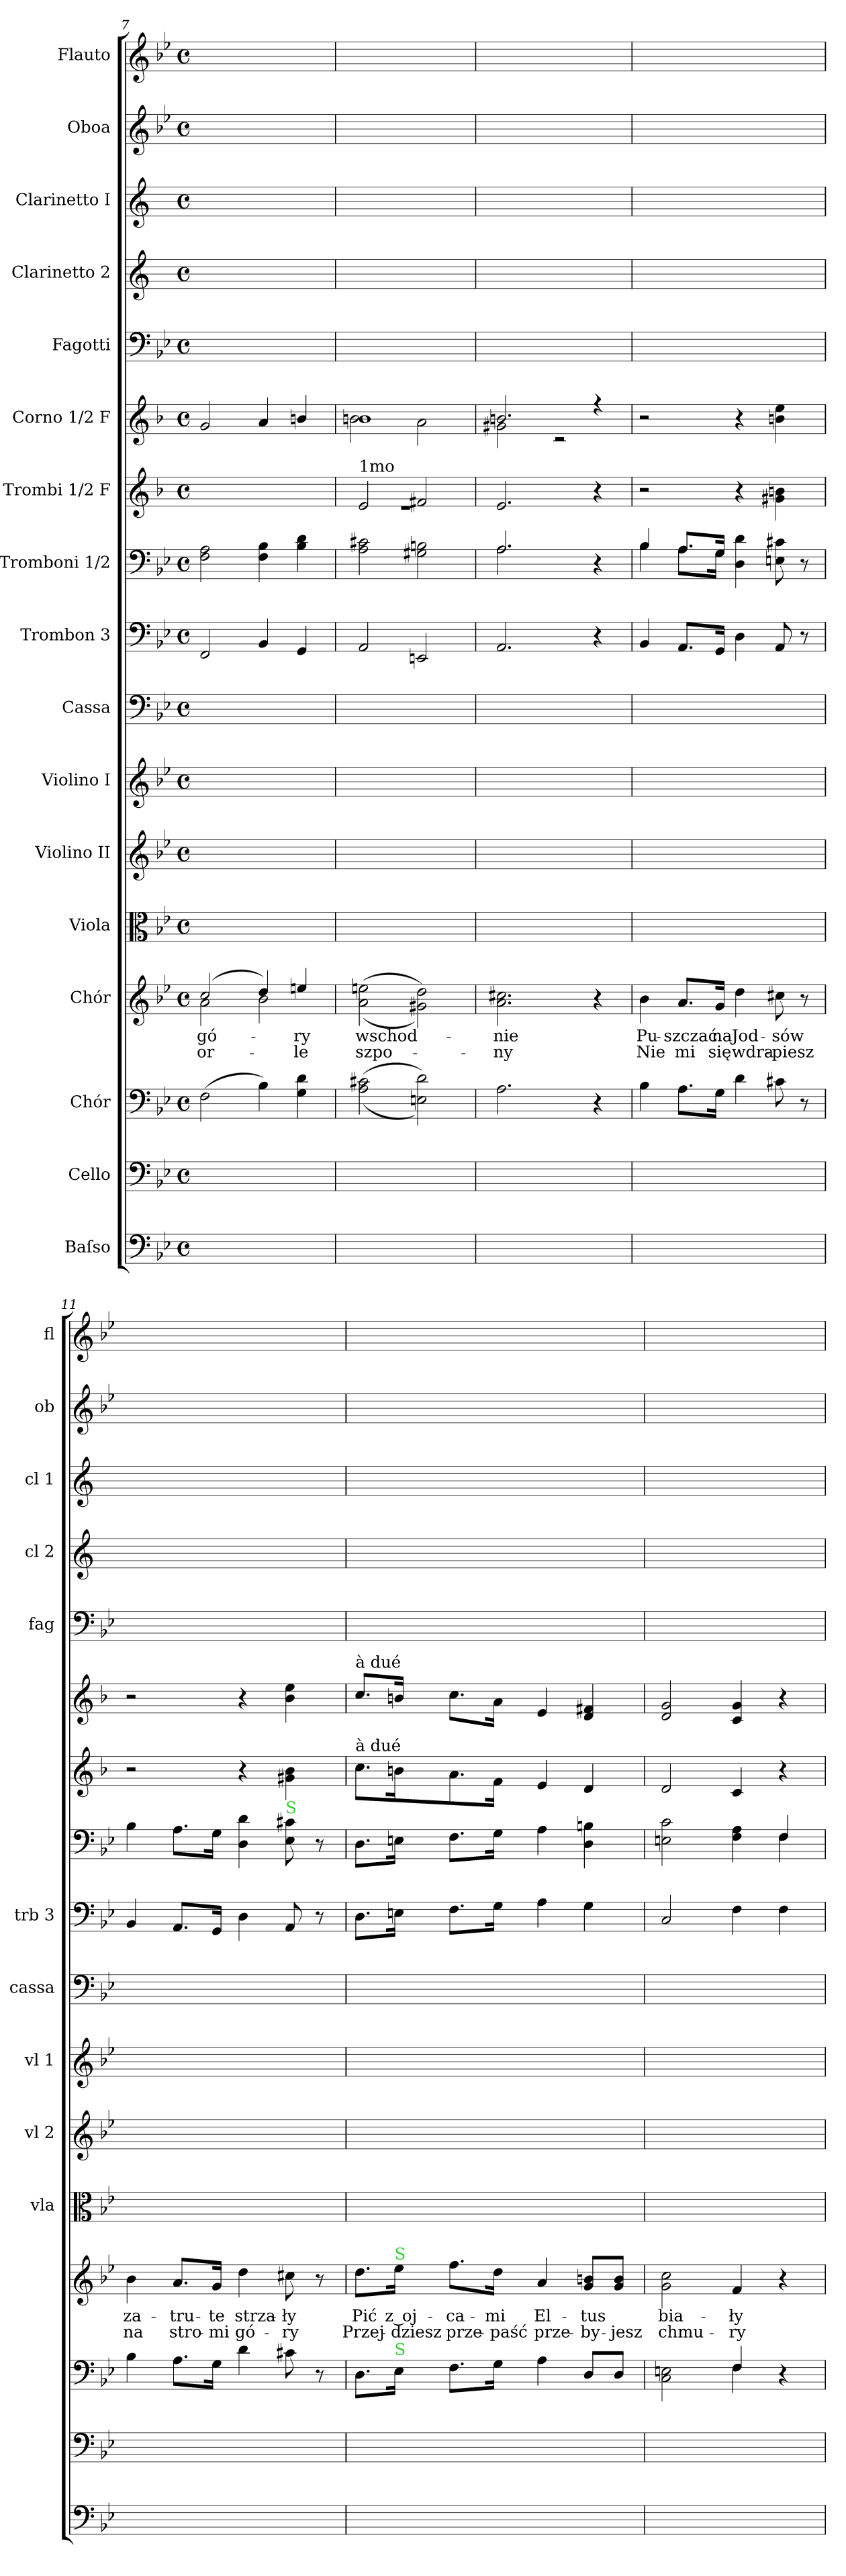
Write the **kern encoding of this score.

**kern	**kern	**kern	**kern	**text	**text	**kern	**kern	**kern	**kern	**kern	**dynam	**kern	**kern	**dynam	**kern	**dynam	**kern	**kern	**kern	**kern	**kern
*part17	*part16	*part15	*part14	*part14	*part14	*part13	*part12	*part11	*part10	*part9	*part9	*part8	*part7	*part7	*part6	*part6	*part5	*part4	*part3	*part2	*part1
*staff17	*staff16	*staff15	*staff14	*staff14	*staff14	*staff13	*staff12	*staff11	*staff10	*staff9	*staff9	*staff8	*staff7	*staff7	*staff6	*staff6	*staff5	*staff4	*staff3	*staff2	*staff1
*I"Baſso	*I"Cello	*I"Chór	*I"Chór	*	*	*I"Viola	*I"Violino II	*I"Violino I	*I"Cassa	*I"Trombon 3	*	*I"Tromboni 1/2	*I"Trombi 1/2 F	*	*I"Corno 1/2 F	*	*I"Fagotti	*I"Clarinetto 2	*I"Clarinetto I	*I"Oboa	*I"Flauto
*	*	*	*	*	*	*I'vla	*I'vl 2	*I'vl 1	*I'cassa	*I'trb 3	*	*	*	*	*	*	*I'fag	*I'cl 2	*I'cl 1	*I'ob	*I'fl
*clefF4	*clefF4	*clefF4	*clefG2	*	*	*clefC3	*clefG2	*clefG2	*clefF4	*clefF4	*	*clefF4	*clefG2	*	*clefG2	*	*clefF4	*clefG2	*clefG2	*clefG2	*clefG2
*	*	*	*	*	*	*	*	*	*	*	*	*	*ITrd-3c-5	*	*ITrd4c7	*	*	*ITrd1c2	*ITrd1c2	*	*
*k[b-e-]	*k[b-e-]	*k[b-e-]	*k[b-e-]	*	*	*k[b-e-]	*k[b-e-]	*k[b-e-]	*k[b-e-]	*k[b-e-]	*	*k[b-e-]	*k[b-e-]	*	*k[b-e-]	*	*k[b-e-]	*k[b-e-]	*k[b-e-]	*k[b-e-]	*k[b-e-]
*B-:	*B-:	*B-:	*B-:	*	*	*B-:	*B-:	*B-:	*B-:	*B-:	*	*B-:	*B-:	*	*B-:	*	*B-:	*B-:	*B-:	*B-:	*B-:
*M4/4	*M4/4	*M4/4	*M4/4	*	*	*M4/4	*M4/4	*M4/4	*M4/4	*M4/4	*	*M4/4	*M4/4	*	*M4/4	*	*M4/4	*M4/4	*M4/4	*M4/4	*M4/4
*met(c)	*met(c)	*met(c)	*met(c)	*	*	*met(c)	*met(c)	*met(c)	*met(c)	*met(c)	*	*met(c)	*met(c)	*	*met(c)	*	*met(c)	*met(c)	*met(c)	*met(c)	*met(c)
=7	=7	=7	=7	=7	=7	=7	=7	=7	=7	=7	=7	=7	=7	=7	=7	=7	=7	=7	=7	=7	=7
*	*	*	*^	*	*	*	*	*	*	*	*	*	*	*	*	*	*	*	*	*	*
1ryy	1ryy	(>2F\	(>2cc/	2a\	gó-	or-	1ryy	1ryy	1ryy	1ryy	2FF/	.	2F\ 2A\	1ryy	.	2c/	.	1ryy	1ryy	1ryy	1ryy	1ryy
.	.	4B-\)	4dd/)	2b-\	.	.	.	.	.	.	4BB-/	.	4F\ 4B-\	.	.	4d/	.	.	.	.	.	.
.	.	4G\ 4d\	4een/	.	-ry	-le	.	.	.	.	4GG/	.	4B-\ 4d\	.	.	4en/	.	.	.	.	.	.
*	*	*	*v	*v	*	*	*	*	*	*	*	*	*	*	*	*	*	*	*	*	*	*
=8	=8	=8	=8	=8	=8	=8	=8	=8	=8	=8	=8	=8	=8	=8	=8	=8	=8	=8	=8	=8	=8
*	*	*	*	*	*	*	*	*	*	*	*	*	*^	*	*^	*	*	*	*	*	*
!	!	!	!	!	!	!	!	!	!	!	!	!	!LO:TX:a:t=1mo	!	!	!	!	!	!	!	!	!	!
1ryy	1ryy	(<(>2A\ 2c#X\	(<(>2a\ 2een\	wschod-	szpo-	1ryy	1ryy	1ryy	1ryy	2AA/	.	2A\ 2c#X\	2a/	1re	.	1en	2e\	.	1ryy	1ryy	1ryy	1ryy	1ryy
.	.	2En\ 2d\))	2g#X\ 2dd\))	.	.	.	.	.	.	2EEn/	.	2G#X\ 2Bn\	2bn/	.	.	.	2d\	.	.	.	.	.	.
*	*	*	*	*	*	*	*	*	*	*	*	*	*v	*v	*	*	*	*	*	*	*	*	*
=9	=9	=9	=9	=9	=9	=9	=9	=9	=9	=9	=9	=9	=9	=9	=9	=9	=9	=9	=9	=9	=9	=9
*	*	*	*	*	*	*	*	*	*	*	*	*^	*	*	*	*	*	*	*	*	*	*
1ryy	1ryy	2.A\	2.a\ 2.cc#X\	-nie	ny	1ryy	1ryy	1ryy	1ryy	2.AA/	.	2.A/	2.A\	2.a/	.	2.en/	2c#X\	.	1ryy	1ryy	1ryy	1ryy	1ryy
.	.	.	.	.	.	.	.	.	.	.	.	.	.	.	.	.	2r	.	.	.	.	.	.
.	.	4r	4r	.	.	.	.	.	.	4r	.	4r	4ryy	4r	.	4r	.	.	.	.	.	.	.
*	*	*	*	*	*	*	*	*	*	*	*	*	*	*	*	*v	*v	*	*	*	*	*	*
=10	=10	=10	=10	=10	=10	=10	=10	=10	=10	=10	=10	=10	=10	=10	=10	=10	=10	=10	=10	=10	=10	=10
1ryy	1ryy	4B-\	4b-\	Pu-	Nie	1ryy	1ryy	1ryy	1ryy	4BB-/	.	4B-/	4B-\	2r	.	2r	.	1ryy	1ryy	1ryy	1ryy	1ryy
.	.	8.A\L	8.a/L	-szczać	mi	.	.	.	.	8.AA/L	.	8.A/L	8.A\L	.	.	.	.	.	.	.	.	.
.	.	16G\Jk	16g/Jk	na	się	.	.	.	.	16GG/Jk	.	16G/Jk	16G\Jk	.	.	.	.	.	.	.	.	.
.	.	4d\	4dd\	Jod-	wdra-	.	.	.	.	4D\	.	4D\ 4d\	2ryy	4r	.	4r	.	.	.	.	.	.
!	!	!	!	!	!	!	!	!	!	!	!LO:DY:rj	!	!	!	!LO:DY:b:rj	!	!LO:DY:b:rj	!	!	!	!	!
.	.	8c#X\	8cc#X\	-sów	-piesz	.	.	.	.	8AA/	fo	8En\ 8c#X\	.	4cc#X\ 4een\	fo	4en\ 4a\	fo	.	.	.	.	.
.	.	8r	8r	.	.	.	.	.	.	8r	.	8r	.	.	.	.	.	.	.	.	.	.
*	*	*	*	*	*	*	*	*	*	*	*	*v	*v	*	*	*	*	*	*	*	*	*
=11	=11	=11	=11	=11	=11	=11	=11	=11	=11	=11	=11	=11	=11	=11	=11	=11	=11	=11	=11	=11	=11
1ryy	1ryy	4B-\	4b-\	za-	na	1ryy	1ryy	1ryy	1ryy	4BB-/	.	4B-\	2r	.	2r	.	1ryy	1ryy	1ryy	1ryy	1ryy
.	.	8.A\L	8.a/L	-tru-	stro-	.	.	.	.	8.AA/L	.	8.A\L	.	.	.	.	.	.	.	.	.
.	.	16G\Jk	16g/Jk	-te	-mi	.	.	.	.	16GG/Jk	.	16G\Jk	.	.	.	.	.	.	.	.	.
.	.	4d\	4dd\	strza-	gó-	.	.	.	.	4D\	.	4D\ 4d\	4r	.	4r	.	.	.	.	.	.
!	!	!	!	!	!	!	!	!	!	!	!	!LO:TX:a:color=limegreen:t=S	!	!	!	!	!	!	!	!	!
!	!	!	!	!	!	!	!	!	!	!	!LO:DY:rj	!	!	!	!	!	!	!	!	!	!
.	.	8c#X\	8cc#X\	-ły	-ry	.	.	.	.	8AA/	fo	8E-\ 8c#X\	4cc#X\ 4ee-\	.	4e-\ 4a\	.	.	.	.	.	.
.	.	8r	8r	.	.	.	.	.	.	8r	.	8r	.	.	.	.	.	.	.	.	.
=12	=12	=12	=12	=12	=12	=12	=12	=12	=12	=12	=12	=12	=12	=12	=12	=12	=12	=12	=12	=12	=12
!	!	!	!	!	!	!	!	!	!	!	!	!	!	!	!LO:TX:a:t=à dué	!	!	!	!	!	!
!	!	!	!	!	!	!	!	!	!	!	!	!	!LO:TX:a:t=à dué	!	!	!	!	!	!	!	!
1ryy	1ryy	8.D\L	8.dd\L	Pić	Przej-	1ryy	1ryy	1ryy	1ryy	8.D\L	.	8.D\L	8.ff\L	.	8.f/L	.	1ryy	1ryy	1ryy	1ryy	1ryy
!	!	!	!LO:TX:a:color=limegreen:t=S	!	!	!	!	!	!	!	!	!	!	!	!	!	!	!	!	!	!
!	!	!LO:TX:a:color=limegreen:t=S	!	!	!	!	!	!	!	!	!	!	!	!	!	!	!	!	!	!	!
.	.	16E-\Jk	16ee-\Jk	z oj-	-dziesz	.	.	.	.	16En\Jk	.	16En\Jk	16een\K	.	16en/Jk	.	.	.	.	.	.
.	.	8.F\L	8.ff\L	-ca-	prze-	.	.	.	.	8.F\L	.	8.F\L	8.dd\	.	8.f\L	.	.	.	.	.	.
.	.	16G\Jk	16dd\Jk	-mi	-paść	.	.	.	.	16G\Jk	.	16G\Jk	16b-\Jk	.	16d\Jk	.	.	.	.	.	.
.	.	4A\	4a/	El-	prze-	.	.	.	.	4A\	.	4A\	4a/	.	4A/	.	.	.	.	.	.
.	.	8D/L	8g/ 8bn/L	-tus	-by-	.	.	.	.	4G\	.	4D\ 4Bn\	4g/	.	4G/ 4Bn/	.	.	.	.	.	.
.	.	8D/J	8g/ 8b/J	.	-jesz	.	.	.	.	.	.	.	.	.	.	.	.	.	.	.	.
=13	=13	=13	=13	=13	=13	=13	=13	=13	=13	=13	=13	=13	=13	=13	=13	=13	=13	=13	=13	=13	=13
*	*	*^	*	*	*	*	*	*	*	*	*	*^	*	*	*	*	*	*	*	*	*
1ryy	1ryy	2C\ 2En\	2ryy	2g\ 2cc\	bia-	chmu-	1ryy	1ryy	1ryy	1ryy	2C/	.	2En\ 2c\	2ryy	2g/	.	2G/ 2c/	.	1ryy	1ryy	1ryy	1ryy	1ryy
.	.	4F/	4F\	4f/	-ły	-ry	.	.	.	.	4F\	.	4F\ 4A\	4ryy	4f/	.	4F/ 4c/	.	.	.	.	.	.
.	.	4r	4ryy	4r	.	.	.	.	.	.	4F\	.	4F/	4F\	4r	.	4r	.	.	.	.	.	.
*	*	*v	*v	*	*	*	*	*	*	*	*	*	*v	*v	*	*	*	*	*	*	*	*	*
=	=	=	=	=	=	=	=	=	=	=	=	=	=	=	=	=	=	=	=	=	=
*-	*-	*-	*-	*-	*-	*-	*-	*-	*-	*-	*-	*-	*-	*-	*-	*-	*-	*-	*-	*-	*-
